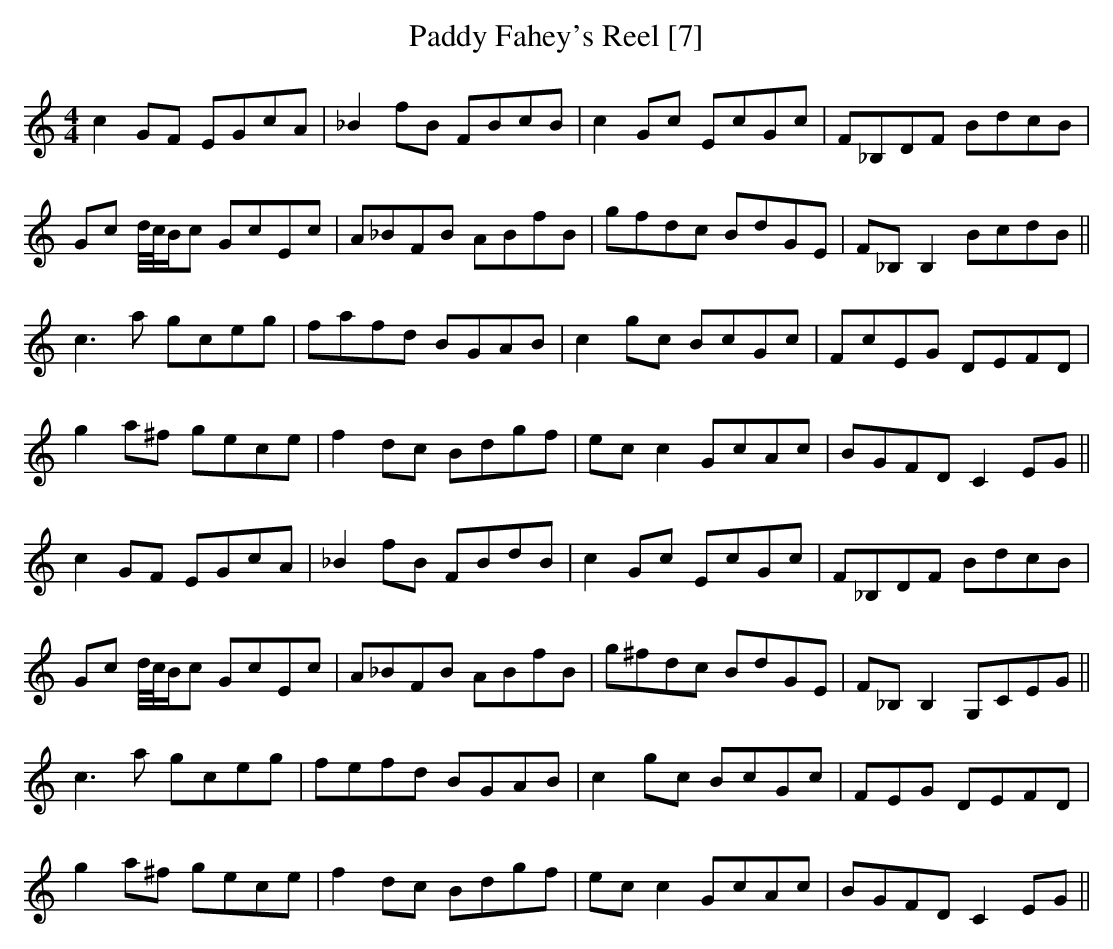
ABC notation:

X:1
T:Paddy Fahey's Reel [7]
M:4/4
L:1/8
K:C
c2 GF EGcA|_B2 fB FBcB|c2 Gc EcGc|F_B,DF BdcB|
Gc d/4c/4B/c GcEc|A_BFB ABfB|gfdc BdGE|F_B, B,2 BcdB||
c3a gceg|fafd BGAB|c2 gc BcGc|FcEG DEFD|
g2 a^f gece|f2 dc Bdgf|ec c2 GcAc|BGFD C2 EG||
c2 GF EGcA|_B2 fB FBdB|c2 Gc EcGc|F_B,DF BdcB|
Gc d/4c/4B/c GcEc|A_BFB ABfB|g^fdc BdGE|F_B,B,2 G,CEG||
c3a gceg|fefd BGAB|c2 gc BcGc|FEG DEFD|
g2 a^f gece|f2 dc Bdgf|ec c2 GcAc|BGFD C2 EG||
